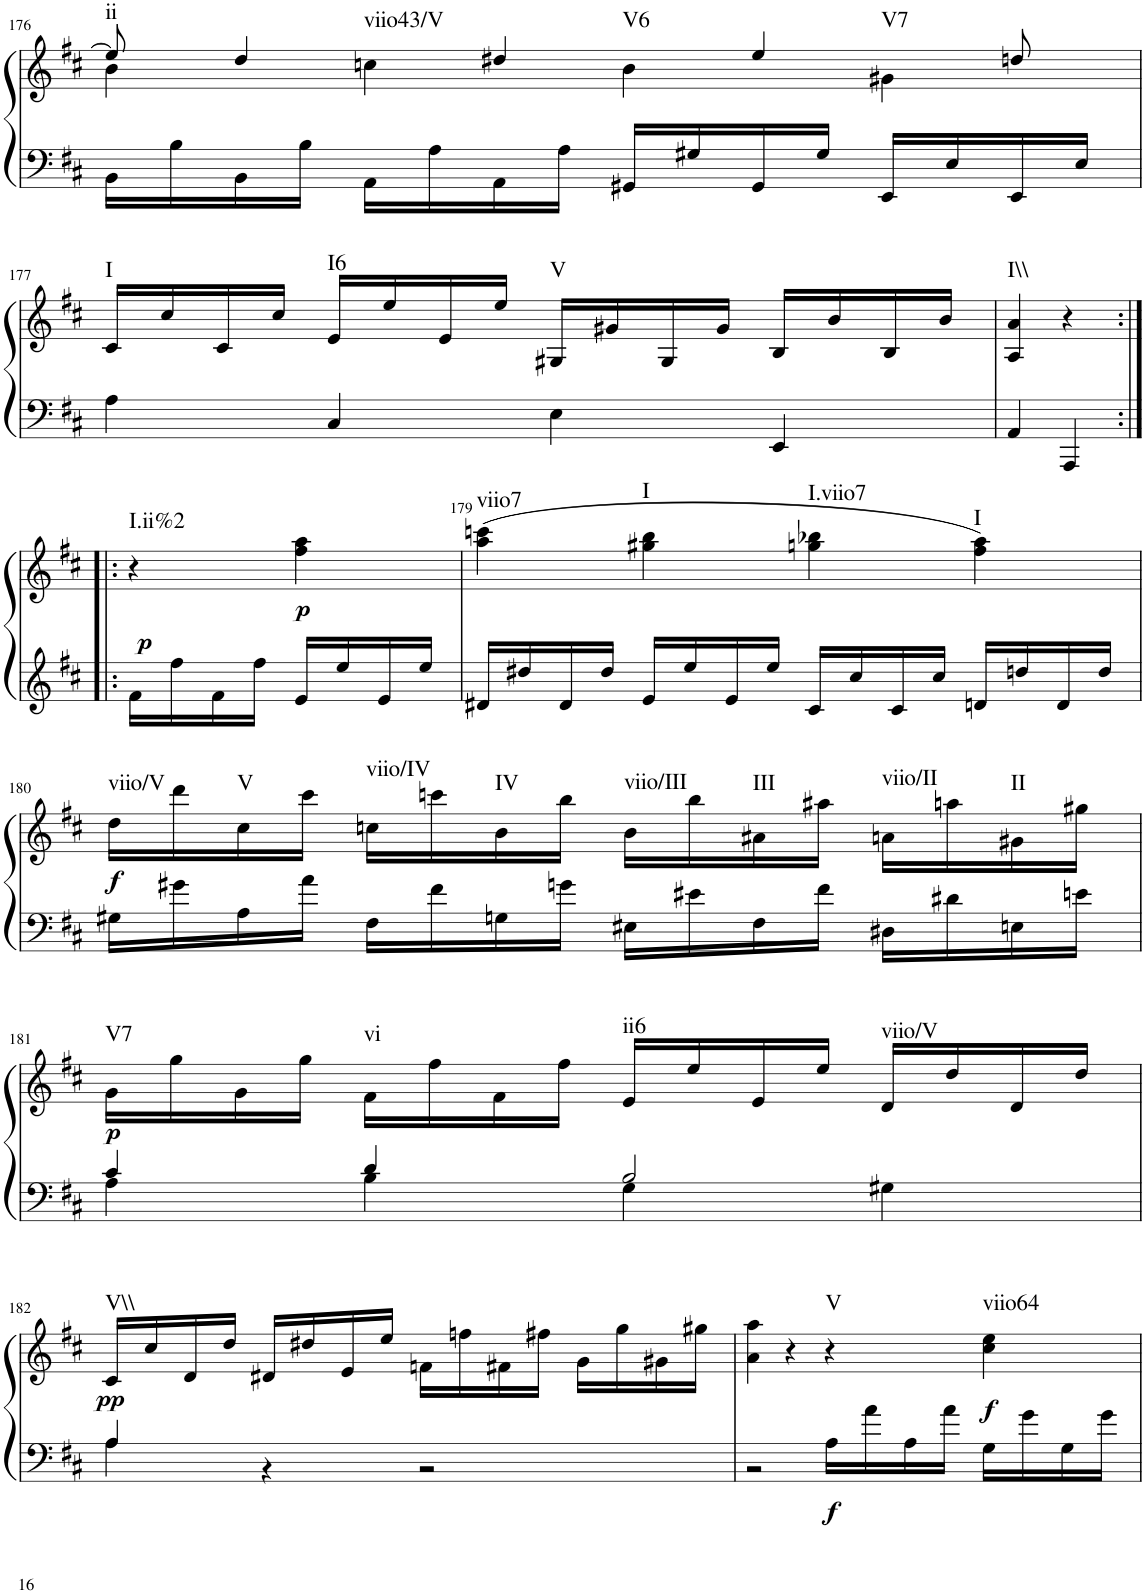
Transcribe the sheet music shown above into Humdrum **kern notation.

**kern	**kern	**dynam	**harte
*part1	*part1	*part1	*part1
*staff2	*staff1	*staff1/2	*
*I"unbenannt2	*	*	*
!!LO:PB:g=z
*clefF4	*clefG2	*	*
*k[f#c#]	*k[f#c#]	*	*
*M2/2	*M2/2	*	*
=176	=176	=176	=176
*	*^	*	*
!	!	!	!	!LO:H:kt=ii
16BB\LL	8ee/]	4b\	.	N
16B\	.	.	.	.
!	!	!	!	!LO:H:kt=viio43/V
16BB\	4dd/	.	.	N
16B\JJ	.	.	.	.
16AA\LL	.	4ccn\	.	.
16A\	.	.	.	.
!	!	!	!	!LO:H:kt=V6
16AA\	4dd#X/	.	.	N
16A\JJ	.	.	.	.
16GG#X/LL	.	4b\	.	.
16G#X/	.	.	.	.
!	!	!	!	!LO:H:kt=V7
16GG#/	4ee/	.	.	N
16G#/JJ	.	.	.	.
16EE/LL	.	4g#X\	.	.
16E/	.	.	.	.
16EE/	8ddn/	.	.	.
16E/JJ	.	.	.	.
*	*v	*v	*	*
!!LO:LB:g=z
=177	=177	=177	=177
!	!	!	!LO:H:kt=I
4A\	16c#/LL	.	N
.	16cc#/	.	.
.	16c#/	.	.
.	16cc#/JJ	.	.
!	!	!	!LO:H:kt=I6
4C#/	16e/LL	.	N
.	16ee/	.	.
.	16e/	.	.
.	16ee/JJ	.	.
!	!	!	!LO:H:kt=V
4E\	16G#X/LL	.	N
.	16g#X/	.	.
.	16G#/	.	.
.	16g#/JJ	.	.
4EE/	16B/LL	.	.
.	16b/	.	.
.	16B/	.	.
.	16b/JJ	.	.
=178	=178	=178	=178
!	!	!	!LO:H:kt=I\\
4AA/	4A/ 4a/	.	N
4AAA/	4r	.	.
!!LO:LB:g=z
=178X21:|!|:	=178X21:|!|:	=178X21:|!|:	=178X21:|!|:
!	!	!LO:DY:a=2	!LO:H:kt=I.ii%2
16f#\LL	4r	p	N
16ff#\	.	.	.
16f#\	.	.	.
16ff#\JJ	.	.	.
!	!	!LO:DY:b	!
16e/LL	4ff#\ 4aa\	p	.
16ee/	.	.	.
16e/	.	.	.
16ee/JJ	.	.	.
=179	=179	=179	=179
!	!	!	!LO:H:kt=viio7
16d#X/LL	(4aa\ 4cccn\	.	N
16dd#X/	.	.	.
16d#/	.	.	.
16dd#/JJ	.	.	.
!	!	!	!LO:H:kt=I
16e/LL	4gg#X\ 4bb\	.	N
16ee/	.	.	.
16e/	.	.	.
16ee/JJ	.	.	.
!	!	!	!LO:H:kt=I.viio7
16c#/LL	4ggn\ 4bb-X\	.	N
16cc#/	.	.	.
16c#/	.	.	.
16cc#/JJ	.	.	.
!	!	!	!LO:H:kt=I
16dn/LL	4ff#\ 4aa\)	.	N
16ddn/	.	.	.
16d/	.	.	.
16dd/JJ	.	.	.
!!LO:LB:g=z
=180	=180	=180	=180
!	!	!LO:DY:b	!LO:H:kt=viio/V
16G#X\LL	16dd\LL	f	N
16g#X\	16ddd\	.	.
!	!	!	!LO:H:kt=V
16A\	16cc#\	.	N
16a\JJ	16ccc#\JJ	.	.
!	!	!	!LO:H:kt=viio/IV
16F#\LL	16ccn\LL	.	N
16f#\	16cccn\	.	.
!	!	!	!LO:H:kt=IV
16Gn\	16b\	.	N
16gn\JJ	16bb\JJ	.	.
!	!	!	!LO:H:kt=viio/III
16E#X\LL	16b\LL	.	N
16e#X\	16bb\	.	.
!	!	!	!LO:H:kt=III
16F#\	16a#X\	.	N
16f#\JJ	16aa#X\JJ	.	.
!	!	!	!LO:H:kt=viio/II
16D#X\LL	16an\LL	.	N
16d#X\	16aan\	.	.
!	!	!	!LO:H:kt=II
16En\	16g#X\	.	N
16en\JJ	16gg#X\JJ	.	.
!!LO:LB:g=z
=181	=181	=181	=181
*^	*	*	*
!	!	!	!LO:DY:b	!LO:H:kt=V7
4c#/	4A\	16g\LL	p	N
.	.	16gg\	.	.
.	.	16g\	.	.
.	.	16gg\JJ	.	.
!	!	!	!	!LO:H:kt=vi
4d/	4B\	16f#\LL	.	N
.	.	16ff#\	.	.
.	.	16f#\	.	.
.	.	16ff#\JJ	.	.
!	!	!	!	!LO:H:kt=ii6
2B/	4G\	16e/LL	.	N
.	.	16ee/	.	.
.	.	16e/	.	.
.	.	16ee/JJ	.	.
!	!	!	!	!LO:H:kt=viio/V
.	4G#X\	16d/LL	.	N
.	.	16dd/	.	.
.	.	16d/	.	.
.	.	16dd/JJ	.	.
!!LO:LB:g=z
=182	=182	=182	=182	=182
!	!	!	!LO:DY:b	!LO:H:kt=V\\
4A/	4A\	16c#/LL	pp	N
.	.	16cc#/	.	.
.	.	16d/	.	.
.	.	16dd/JJ	.	.
4ryy	4r	16d#X/LL	.	.
.	.	16dd#X/	.	.
.	.	16e/	.	.
.	.	16ee/JJ	.	.
2ryy	2r	16fn\LL	.	.
.	.	16ffn\	.	.
.	.	16f#X\	.	.
.	.	16ff#X\JJ	.	.
.	.	16g\LL	.	.
.	.	16gg\	.	.
.	.	16g#X\	.	.
.	.	16gg#X\JJ	.	.
=183	=183	=183	=183	=183
1ryy	2r	4a\ 4aa\	.	.
.	.	4r	.	.
!	!	!	!LO:DY:b=2	!LO:H:kt=V
.	16A\LL	4r	f	N
.	16a\	.	.	.
.	16A\	.	.	.
.	16a\JJ	.	.	.
!	!	!	!LO:DY:b	!LO:H:kt=viio64
.	16G\LL	4cc#\ 4ee\	f	N
.	16g\	.	.	.
.	16G\	.	.	.
.	16g\JJ	.	.	.
*v	*v	*	*	*
=	=	=	=
*-	*-	*-	*-
